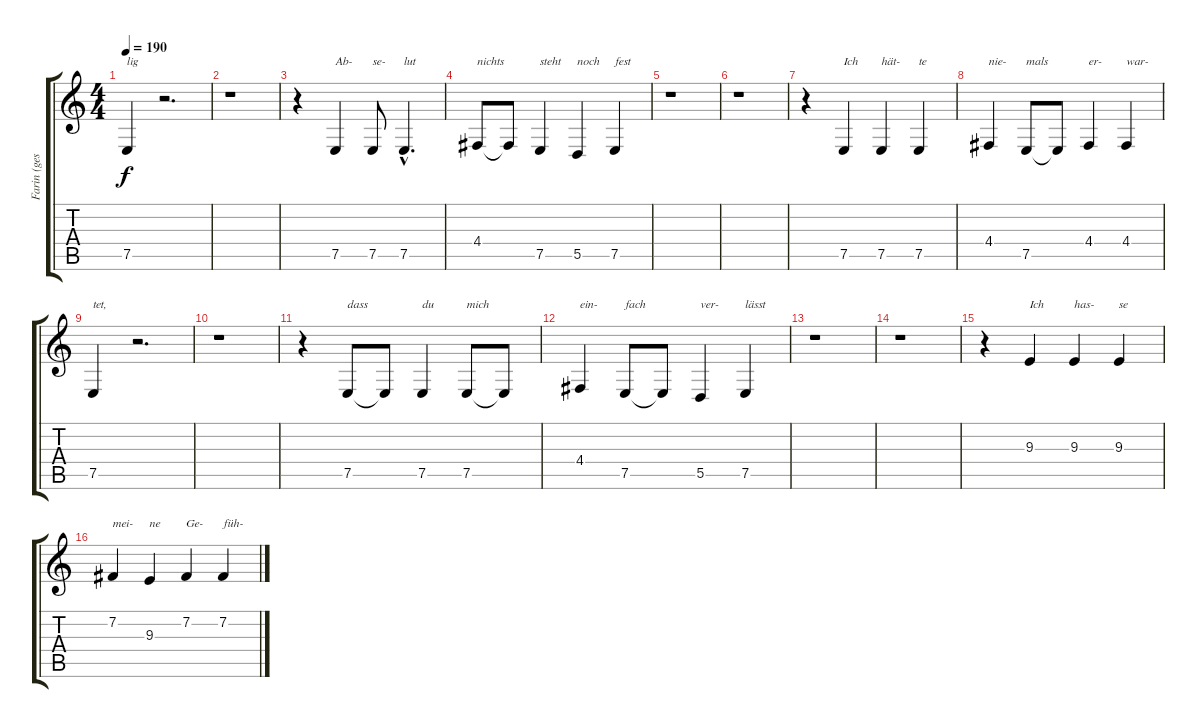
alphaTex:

\track ("Farin (gesang)" "Farin (ges") {instrument trumpet}
\staff {score tabs}
\tuning (E4 B3 G3 D3 A2 E2) {hide}
\ts (4 4)
\tempo 190
\clef g2
\ks c
7.5.4{txt "lig" dy f} r.2{d} |
r.1 |
r.4 7.5.4{txt "Ab-"} 7.5.8{txt "se-"} 7.5{hac}.4{d txt "lut"} |
4.4.8{txt "nichts"} 4.4{t}.8 7.5.4{txt "steht"} 5.5.4{txt "noch"} 7.5.4{txt "fest"} |
r.1 |
r.1 |
r.4 7.5.4{txt "Ich"} 7.5.4{txt "hät-"} 7.5.4{txt "te"} |
4.4.4{txt "nie-"} 7.5.8{txt "mals"} 7.5{t}.8 4.4.4{txt "er-"} 4.4.4{txt "war-"} |
7.5.4{txt "tet,"} r.2{d} |
r.1 |
r.4 7.5.8{txt "dass"} 7.5{t}.8 7.5.4{txt "du"} 7.5.8{txt "mich"} 7.5{t}.8 |
4.4.4{txt "ein-"} 7.5.8{txt "fach"} 7.5{t}.8 5.5.4{txt "ver-"} 7.5.4{txt "lässt"} |
r.1 |
r.1 |
r.4 9.3.4{txt "Ich"} 9.3.4{txt "has-"} 9.3.4{txt "se"} |
7.2.4{txt "mei-"} 9.3.4{txt "ne"} 7.2.4{txt "Ge-"} 7.2.4{txt "füh-"}
